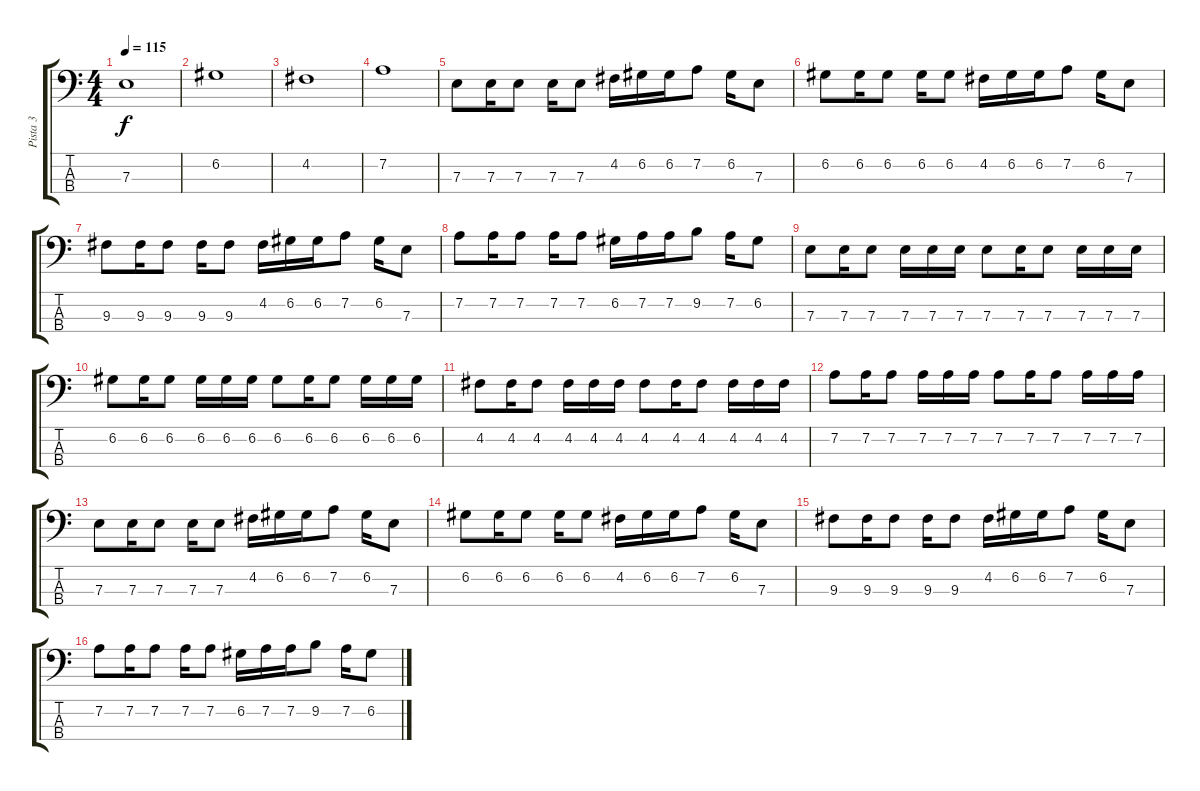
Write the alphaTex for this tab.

\track ("Pista 3" "Pista 3") {instrument electricbassfinger}
\staff {score tabs}
\tuning (G2 D2 A1 E1) {hide}
\ts (4 4)
\tempo 115
\clef f4
\ks c
7.3.1{txt "" dy f instrument electricbassfinger} |
6.2.1 |
4.2.1 |
7.2.1 |
7.3.8 7.3.16 7.3.8 7.3.16 7.3.8 4.2.16 6.2.16 6.2.16 7.2.8 6.2.16 7.3.8 |
6.2.8 6.2.16 6.2.8 6.2.16 6.2.8 4.2.16 6.2.16 6.2.16 7.2.8 6.2.16 7.3.8 |
9.3.8 9.3.16 9.3.8 9.3.16 9.3.8 4.2.16 6.2.16 6.2.16 7.2.8 6.2.16 7.3.8 |
7.2.8 7.2.16 7.2.8 7.2.16 7.2.8 6.2.16 7.2.16 7.2.16 9.2.8 7.2.16 6.2.8 |
7.3.8 7.3.16 7.3.8 7.3.16 7.3.16 7.3.16 7.3.8 7.3.16 7.3.8 7.3.16 7.3.16 7.3.16 |
6.2.8 6.2.16 6.2.8 6.2.16 6.2.16 6.2.16 6.2.8 6.2.16 6.2.8 6.2.16 6.2.16 6.2.16 |
4.2.8 4.2.16 4.2.8 4.2.16 4.2.16 4.2.16 4.2.8 4.2.16 4.2.8 4.2.16 4.2.16 4.2.16 |
7.2.8 7.2.16 7.2.8 7.2.16 7.2.16 7.2.16 7.2.8 7.2.16 7.2.8 7.2.16 7.2.16 7.2.16 |
7.3.8 7.3.16 7.3.8 7.3.16 7.3.8 4.2.16 6.2.16 6.2.16 7.2.8 6.2.16 7.3.8 |
6.2.8 6.2.16 6.2.8 6.2.16 6.2.8 4.2.16 6.2.16 6.2.16 7.2.8 6.2.16 7.3.8 |
9.3.8 9.3.16 9.3.8 9.3.16 9.3.8 4.2.16 6.2.16 6.2.16 7.2.8 6.2.16 7.3.8 |
7.2.8 7.2.16 7.2.8 7.2.16 7.2.8 6.2.16 7.2.16 7.2.16 9.2.8 7.2.16 6.2.8
